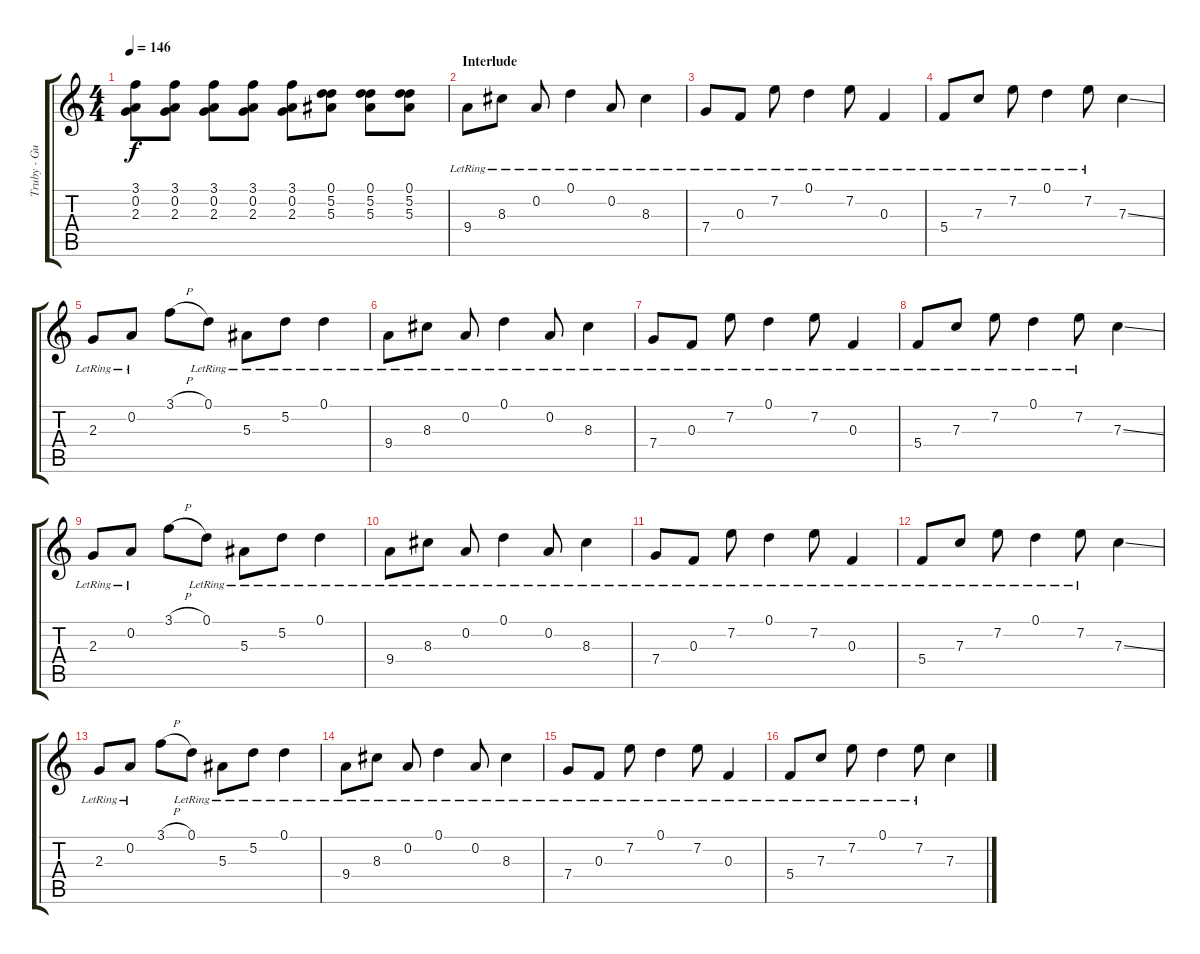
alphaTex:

\track ("Truby - Guitar 1 (Doubled)" "Truby - Gu") {instrument distortionguitar}
\staff {score tabs}
\tuning (D4 A3 F3 C3 G2 C2) {hide}
\ts (4 4)
\tempo 146
\clef g2
\ks c
(3.1 0.2 2.3).8{dy f} (3.1 0.2 2.3).8 (3.1 0.2 2.3).8 (3.1 0.2 2.3).8 (3.1 0.2 2.3).8 (0.1 5.2 5.3).8 (0.1 5.2 5.3).8 (0.1 5.2 5.3).8 |
\section ("" "Interlude")
9.4{lr}.8{instrument electricguitarjazz} 8.3{lr}.8 0.2{lr}.8 0.1{lr}.4 0.2{lr}.8 8.3{lr}.4 |
7.4{lr}.8 0.3{lr}.8 7.2{lr}.8 0.1{lr}.4 7.2{lr}.8 0.3{lr}.4 |
5.4{lr}.8 7.3{lr}.8 7.2{lr}.8 0.1{lr}.4 7.2{lr}.8 7.3{ss}.4 |
2.3{lr}.8 0.2{lr}.8 3.1{h}.8 0.1{lr}.8 5.3{lr}.8 5.2{lr}.8 0.1{lr}.4 |
9.4{lr}.8{instrument electricguitarjazz} 8.3{lr}.8 0.2{lr}.8 0.1{lr}.4 0.2{lr}.8 8.3{lr}.4 |
7.4{lr}.8 0.3{lr}.8 7.2{lr}.8 0.1{lr}.4 7.2{lr}.8 0.3{lr}.4 |
5.4{lr}.8 7.3{lr}.8 7.2{lr}.8 0.1{lr}.4 7.2{lr}.8 7.3{ss}.4 |
2.3{lr}.8 0.2{lr}.8 3.1{h}.8 0.1{lr}.8 5.3{lr}.8 5.2{lr}.8 0.1{lr}.4 |
9.4{lr}.8{instrument electricguitarjazz} 8.3{lr}.8 0.2{lr}.8 0.1{lr}.4 0.2{lr}.8 8.3{lr}.4 |
7.4{lr}.8 0.3{lr}.8 7.2{lr}.8 0.1{lr}.4 7.2{lr}.8 0.3{lr}.4 |
5.4{lr}.8 7.3{lr}.8 7.2{lr}.8 0.1{lr}.4 7.2{lr}.8 7.3{ss}.4 |
2.3{lr}.8 0.2{lr}.8 3.1{h}.8 0.1{lr}.8 5.3{lr}.8 5.2{lr}.8 0.1{lr}.4 |
9.4{lr}.8{instrument electricguitarjazz} 8.3{lr}.8 0.2{lr}.8 0.1{lr}.4 0.2{lr}.8 8.3{lr}.4 |
7.4{lr}.8 0.3{lr}.8 7.2{lr}.8 0.1{lr}.4 7.2{lr}.8 0.3{lr}.4 |
5.4{lr}.8 7.3{lr}.8 7.2{lr}.8 0.1{lr}.4 7.2{lr}.8 7.3{ss}.4
